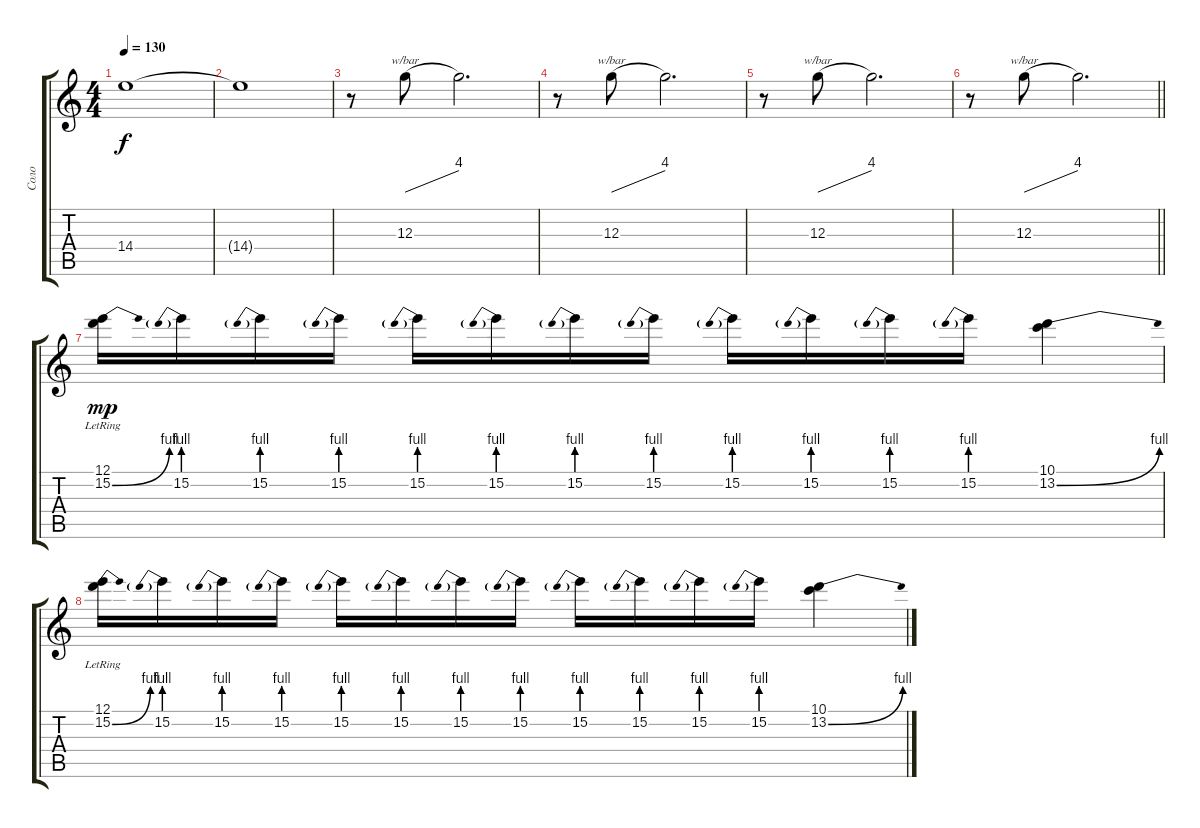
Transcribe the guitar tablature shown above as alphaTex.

\track ("Соло" "Соло") {instrument distortionguitar}
\staff {score tabs}
\tuning (E4 B3 G3 D3 A2 E2) {hide}
\ts (4 4)
\tempo 130
\clef g2
\ks c
14.4{t}.1{dy f} |
14.4{t}.1 |
r.8 12.3.8{tbe (dive default 0 0 60 16)} 12.3{t}.2{d} |
r.8 12.3.8{tbe (dive default 0 0 60 16)} 12.3{t}.2{d} |
r.8 12.3.8{tbe (dive default 0 0 60 16)} 12.3{t}.2{d} |
\barLineRight lightlight
r.8 12.3.8{tbe (dive default 0 0 60 16)} 12.3{t}.2{d} |
(12.1{lr} 15.2{be (bend 0 0 60 4)}).16{dy mp} 15.2{be (prebend 0 4 60 4)}.16 15.2{be (prebend 0 4 60 4)}.16 15.2{be (prebend 0 4 60 4)}.16 15.2{be (prebend 0 4 60 4)}.16 15.2{be (prebend 0 4 60 4)}.16 15.2{be (prebend 0 4 60 4)}.16 15.2{be (prebend 0 4 60 4)}.16 15.2{be (prebend 0 4 60 4)}.16 15.2{be (prebend 0 4 60 4)}.16 15.2{be (prebend 0 4 60 4)}.16 15.2{be (prebend 0 4 60 4)}.16 (10.1 13.2{be (bend 0 0 60 4)}).4 |
(12.1{lr} 15.2{be (bend 0 0 60 4)}).16 15.2{be (prebend 0 4 60 4)}.16 15.2{be (prebend 0 4 60 4)}.16 15.2{be (prebend 0 4 60 4)}.16 15.2{be (prebend 0 4 60 4)}.16 15.2{be (prebend 0 4 60 4)}.16 15.2{be (prebend 0 4 60 4)}.16 15.2{be (prebend 0 4 60 4)}.16 15.2{be (prebend 0 4 60 4)}.16 15.2{be (prebend 0 4 60 4)}.16 15.2{be (prebend 0 4 60 4)}.16 15.2{be (prebend 0 4 60 4)}.16 (10.1 13.2{be (bend 0 0 60 4)}).4
